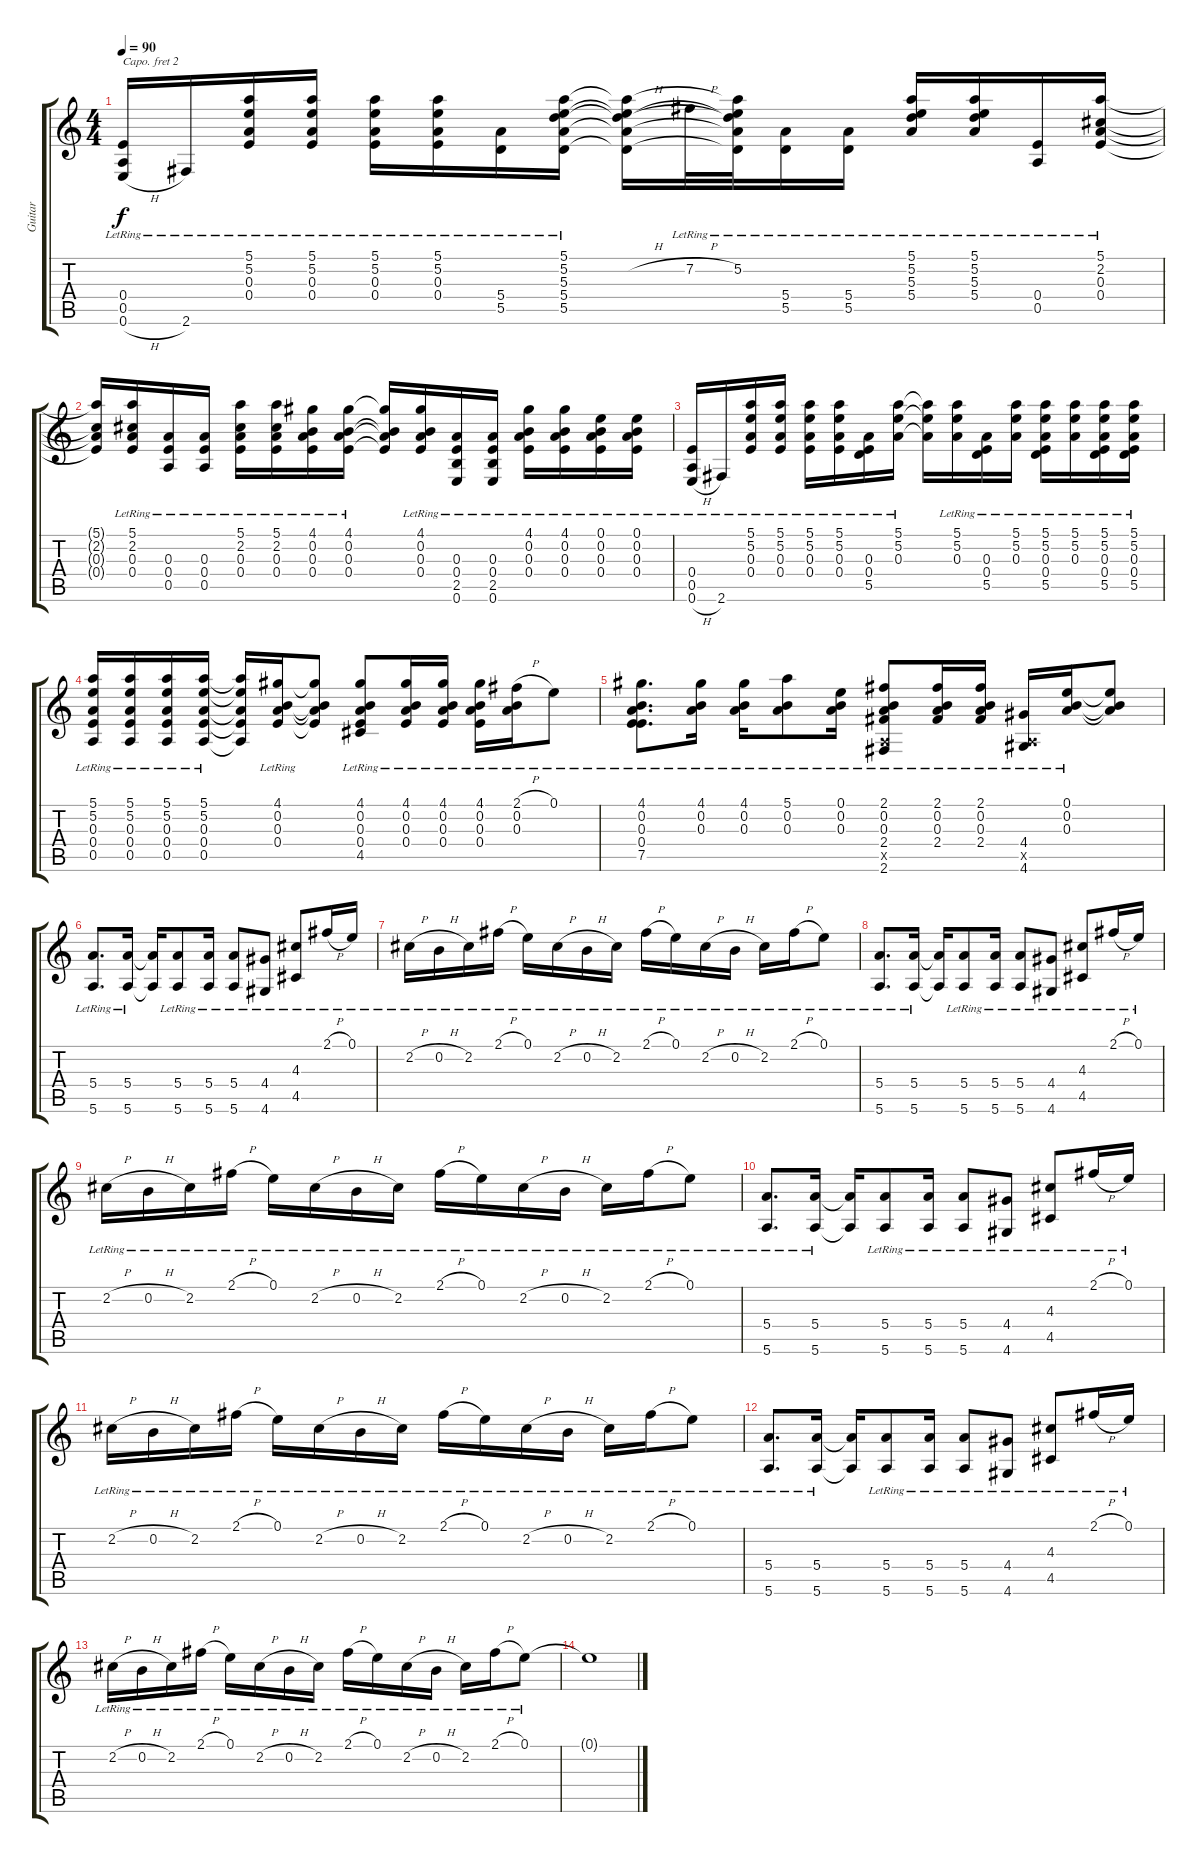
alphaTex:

\track ("Guitar" "Guitar") {instrument acousticguitarsteel}
\staff {score tabs}
\capo 2
\tuning (D4 A3 G3 D3 G2 D2) {hide}
\ts (4 4)
\tempo 90
\clef g2
\ks c
(0.4{lr} 0.5{lr} 0.6{h lr}).16{dy f} 2.6{lr}.16 (5.1{lr} 5.2{lr} 0.3{lr} 0.4{lr}).16 (5.1{lr} 5.2{lr} 0.3{lr} 0.4{lr}).16 (5.1{lr} 5.2{lr} 0.3{lr} 0.4{lr}).16 (5.1{lr} 5.2{lr} 0.3{lr} 0.4{lr}).16 (5.4{lr} 5.5{lr}).16 (5.1{lr} 5.2{lr} 5.3{lr} 5.4{lr} 5.5{lr}).16 (5.1{t} 5.2{h t} 5.3{t} 5.4{t} 5.5{t}).16 7.2{h lr}.32 (5.1{t} 5.2{lr} 5.3{t} 5.4{t} 5.5{t}).32 (5.4{lr} 5.5{lr}).16 (5.4{lr} 5.5{lr}).16 (5.1{lr} 5.2{lr} 5.3{lr} 5.4{lr}).16 (5.1{lr} 5.2{lr} 5.3{lr} 5.4{lr}).16 (0.4{lr} 0.5{lr}).16 (5.1{lr} 2.2{lr} 0.3{lr} 0.4{lr}).16 |
(5.1{t} 2.2{t} 0.3{t} 0.4{t}).16 (5.1{lr} 2.2{lr} 0.3{lr} 0.4{lr}).16 (0.3{lr} 0.4{lr} 0.5{lr}).16 (0.3{lr} 0.4{lr} 0.5{lr}).16 (5.1{lr} 2.2{lr} 0.3{lr} 0.4{lr}).16 (5.1{lr} 2.2{lr} 0.3{lr} 0.4{lr}).16 (4.1{lr} 0.2{lr} 0.3{lr} 0.4{lr}).16 (4.1{lr} 0.2{lr} 0.3{lr} 0.4{lr}).16 (4.1{t} 0.2{t} 0.3{t} 0.4{t}).16 (4.1{lr} 0.2{lr} 0.3{lr} 0.4{lr}).16 (0.3{lr} 0.4{lr} 2.5{lr} 0.6{lr}).16 (0.3{lr} 0.4{lr} 2.5{lr} 0.6{lr}).16 (4.1{lr} 0.2{lr} 0.3{lr} 0.4{lr}).16 (4.1{lr} 0.2{lr} 0.3{lr} 0.4{lr}).16 (0.1{lr} 0.2{lr} 0.3{lr} 0.4{lr}).16 (0.1{lr} 0.2{lr} 0.3{lr} 0.4{lr}).16 |
(0.4{lr} 0.5{lr} 0.6{h lr}).16 2.6{lr}.16 (5.1{lr} 5.2{lr} 0.3{lr} 0.4{lr}).16 (5.1{lr} 5.2{lr} 0.3{lr} 0.4{lr}).16 (5.1{lr} 5.2{lr} 0.3{lr} 0.4{lr}).16 (5.1{lr} 5.2{lr} 0.3{lr} 0.4{lr}).16 (0.3{lr} 0.4{lr} 5.5{lr}).16 (5.1{lr} 5.2{lr} 0.3{lr}).16 (5.1{t} 5.2{t} 0.3{t}).16 (5.1{lr} 5.2{lr} 0.3{lr}).16 (0.3{lr} 0.4{lr} 5.5{lr}).16 (5.1{lr} 5.2{lr} 0.3{lr}).16 (5.1{lr} 5.2{lr} 0.3{lr} 0.4{lr} 5.5{lr}).16 (5.1{lr} 5.2{lr} 0.3{lr}).16 (5.1{lr} 5.2{lr} 0.3{lr} 0.4{lr} 5.5{lr}).16 (5.1{lr} 5.2{lr} 0.3{lr} 0.4{lr} 5.5{lr}).16 |
(5.1{lr} 5.2{lr} 0.3{lr} 0.4{lr} 0.5{lr}).16 (5.1{lr} 5.2{lr} 0.3{lr} 0.4{lr} 0.5{lr}).16 (5.1{lr} 5.2{lr} 0.3{lr} 0.4{lr} 0.5{lr}).16 (5.1{lr} 5.2{lr} 0.3{lr} 0.4{lr} 0.5{lr}).16 (5.1{t} 5.2{t} 0.3{t} 0.4{t} 0.5{t}).16 (4.1{lr} 0.2{lr} 0.3{lr} 0.4{lr}).16 (4.1{t} 0.2{t} 0.3{t} 0.4{t}).8 (4.1{lr} 0.2{lr} 0.3{lr} 0.4{lr} 4.5{lr}).8 (4.1{lr} 0.2{lr} 0.3{lr} 0.4{lr}).16 (4.1{lr} 0.2{lr} 0.3{lr} 0.4{lr}).16 (4.1{lr} 0.2{lr} 0.3{lr} 0.4{lr}).16 (2.1{h lr} 0.2{lr} 0.3{lr}).16 0.1{lr}.8 |
(4.1{lr} 0.2{lr} 0.3{lr} 0.4{lr} 7.5{lr}).8{d} (4.1{lr} 0.2{lr} 0.3{lr}).16 (4.1{lr} 0.2{lr} 0.3{lr}).16 (5.1{lr} 0.2{lr} 0.3{lr}).8 (0.1{lr} 0.2{lr} 0.3{lr}).16 (2.1{lr} 0.2{lr} 0.3{lr} 2.4{lr} 0.5{x} 2.6{lr}).8 (2.1{lr} 0.2{lr} 0.3{lr} 2.4{lr}).16 (2.1{lr} 0.2{lr} 0.3{lr} 2.4{lr}).16 (4.4{lr} 0.5{x} 4.6{lr}).16 (0.1{lr} 0.2{lr} 0.3{lr}).16 (0.1{t} 0.2{t} 0.3{t}).8 |
(5.4{lr} 5.6{lr}).8{d} (5.4{lr} 5.6{lr}).16 (5.4{t} 5.6{t}).16 (5.4{lr} 5.6{lr}).8 (5.4{lr} 5.6{lr}).16 (5.4{lr} 5.6{lr}).8 (4.4{lr} 4.6{lr}).8 (4.3{lr} 4.5{lr}).8 2.1{h lr}.16 0.1{lr}.16 |
2.2{h lr}.16 0.2{h lr}.16 2.2{lr}.16 2.1{h lr}.16 0.1{lr}.16 2.2{h lr}.16 0.2{h lr}.16 2.2{lr}.16 2.1{h lr}.16 0.1{lr}.16 2.2{h lr}.16 0.2{h lr}.16 2.2{lr}.16 2.1{h lr}.16 0.1{lr}.8 |
(5.4{lr} 5.6{lr}).8{d} (5.4{lr} 5.6{lr}).16 (5.4{t} 5.6{t}).16 (5.4{lr} 5.6{lr}).8 (5.4{lr} 5.6{lr}).16 (5.4{lr} 5.6{lr}).8 (4.4{lr} 4.6{lr}).8 (4.3{lr} 4.5{lr}).8 2.1{h lr}.16 0.1{lr}.16 |
2.2{h lr}.16 0.2{h lr}.16 2.2{lr}.16 2.1{h lr}.16 0.1{lr}.16 2.2{h lr}.16 0.2{h lr}.16 2.2{lr}.16 2.1{h lr}.16 0.1{lr}.16 2.2{h lr}.16 0.2{h lr}.16 2.2{lr}.16 2.1{h lr}.16 0.1{lr}.8 |
(5.4{lr} 5.6{lr}).8{d} (5.4{lr} 5.6{lr}).16 (5.4{t} 5.6{t}).16 (5.4{lr} 5.6{lr}).8 (5.4{lr} 5.6{lr}).16 (5.4{lr} 5.6{lr}).8 (4.4{lr} 4.6{lr}).8 (4.3{lr} 4.5{lr}).8 2.1{h lr}.16 0.1{lr}.16 |
2.2{h lr}.16 0.2{h lr}.16 2.2{lr}.16 2.1{h lr}.16 0.1{lr}.16 2.2{h lr}.16 0.2{h lr}.16 2.2{lr}.16 2.1{h lr}.16 0.1{lr}.16 2.2{h lr}.16 0.2{h lr}.16 2.2{lr}.16 2.1{h lr}.16 0.1{lr}.8 |
(5.4{lr} 5.6{lr}).8{d} (5.4{lr} 5.6{lr}).16 (5.4{t} 5.6{t}).16 (5.4{lr} 5.6{lr}).8 (5.4{lr} 5.6{lr}).16 (5.4{lr} 5.6{lr}).8 (4.4{lr} 4.6{lr}).8 (4.3{lr} 4.5{lr}).8 2.1{h lr}.16 0.1{lr}.16 |
2.2{h lr}.16 0.2{h lr}.16 2.2{lr}.16 2.1{h lr}.16 0.1{lr}.16 2.2{h lr}.16 0.2{h lr}.16 2.2{lr}.16 2.1{h lr}.16 0.1{lr}.16 2.2{h lr}.16 0.2{h lr}.16 2.2{lr}.16 2.1{h lr}.16 0.1{lr}.8 |
0.1{t}.1
